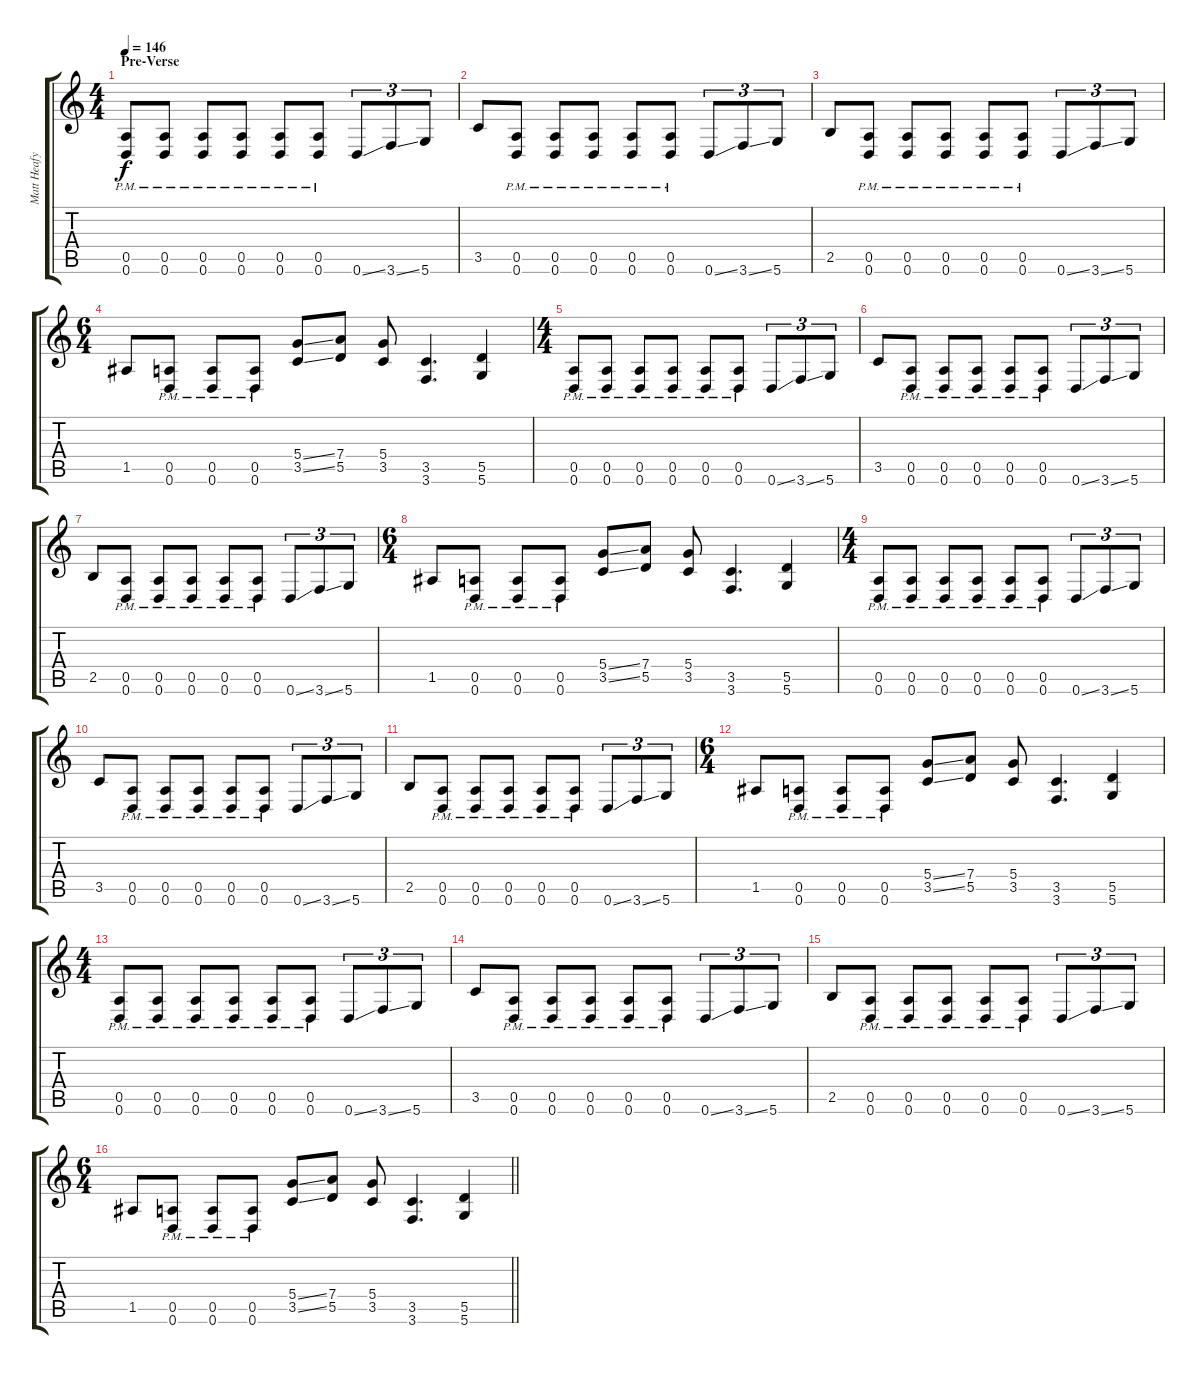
\track ("Matt Heafy Rhythm" "Matt Heafy") {instrument distortionguitar}
\staff {score tabs}
\tuning (E4 B3 G3 D3 A2 D2) {hide}
\ts (4 4)
\section ("" "Pre-Verse")
\tempo 146
\clef g2
\ks c
(0.5{pm} 0.6{pm}).8{dy f volume 13} (0.5{pm} 0.6{pm}).8 (0.5{pm} 0.6{pm}).8 (0.5{pm} 0.6{pm}).8 (0.5{pm} 0.6{pm}).8 (0.5{pm} 0.6{pm}).8 0.6{ss}.8{tu (3 2)} 3.6{ss}.8{tu (3 2)} 5.6.8{tu (3 2)} |
3.5.8 (0.5{pm} 0.6{pm}).8 (0.5{pm} 0.6{pm}).8 (0.5{pm} 0.6{pm}).8 (0.5{pm} 0.6{pm}).8 (0.5{pm} 0.6{pm}).8 0.6{ss}.8{tu (3 2)} 3.6{ss}.8{tu (3 2)} 5.6.8{tu (3 2)} |
2.5.8 (0.5{pm} 0.6{pm}).8 (0.5{pm} 0.6{pm}).8 (0.5{pm} 0.6{pm}).8 (0.5{pm} 0.6{pm}).8 (0.5{pm} 0.6{pm}).8 0.6{ss}.8{tu (3 2)} 3.6{ss}.8{tu (3 2)} 5.6.8{tu (3 2)} |
\ts (6 4)
1.5.8 (0.5{pm} 0.6{pm}).8 (0.5{pm} 0.6{pm}).8 (0.5{pm} 0.6{pm}).8 (5.4{ss} 3.5{ss}).8 (7.4 5.5).8 (5.4 3.5).8 (3.5 3.6).4{d} (5.5 5.6).4 |
\ts (4 4)
(0.5{pm} 0.6{pm}).8 (0.5{pm} 0.6{pm}).8 (0.5{pm} 0.6{pm}).8 (0.5{pm} 0.6{pm}).8 (0.5{pm} 0.6{pm}).8 (0.5{pm} 0.6{pm}).8 0.6{ss}.8{tu (3 2)} 3.6{ss}.8{tu (3 2)} 5.6.8{tu (3 2)} |
3.5.8 (0.5{pm} 0.6{pm}).8 (0.5{pm} 0.6{pm}).8 (0.5{pm} 0.6{pm}).8 (0.5{pm} 0.6{pm}).8 (0.5{pm} 0.6{pm}).8 0.6{ss}.8{tu (3 2)} 3.6{ss}.8{tu (3 2)} 5.6.8{tu (3 2)} |
2.5.8 (0.5{pm} 0.6{pm}).8 (0.5{pm} 0.6{pm}).8 (0.5{pm} 0.6{pm}).8 (0.5{pm} 0.6{pm}).8 (0.5{pm} 0.6{pm}).8 0.6{ss}.8{tu (3 2)} 3.6{ss}.8{tu (3 2)} 5.6.8{tu (3 2)} |
\ts (6 4)
1.5.8 (0.5{pm} 0.6{pm}).8 (0.5{pm} 0.6{pm}).8 (0.5{pm} 0.6{pm}).8 (5.4{ss} 3.5{ss}).8 (7.4 5.5).8 (5.4 3.5).8 (3.5 3.6).4{d} (5.5 5.6).4 |
\ts (4 4)
(0.5{pm} 0.6{pm}).8 (0.5{pm} 0.6{pm}).8 (0.5{pm} 0.6{pm}).8 (0.5{pm} 0.6{pm}).8 (0.5{pm} 0.6{pm}).8 (0.5{pm} 0.6{pm}).8 0.6{ss}.8{tu (3 2)} 3.6{ss}.8{tu (3 2)} 5.6.8{tu (3 2)} |
3.5.8 (0.5{pm} 0.6{pm}).8 (0.5{pm} 0.6{pm}).8 (0.5{pm} 0.6{pm}).8 (0.5{pm} 0.6{pm}).8 (0.5{pm} 0.6{pm}).8 0.6{ss}.8{tu (3 2)} 3.6{ss}.8{tu (3 2)} 5.6.8{tu (3 2)} |
2.5.8 (0.5{pm} 0.6{pm}).8 (0.5{pm} 0.6{pm}).8 (0.5{pm} 0.6{pm}).8 (0.5{pm} 0.6{pm}).8 (0.5{pm} 0.6{pm}).8 0.6{ss}.8{tu (3 2)} 3.6{ss}.8{tu (3 2)} 5.6.8{tu (3 2)} |
\ts (6 4)
1.5.8 (0.5{pm} 0.6{pm}).8 (0.5{pm} 0.6{pm}).8 (0.5{pm} 0.6{pm}).8 (5.4{ss} 3.5{ss}).8 (7.4 5.5).8 (5.4 3.5).8 (3.5 3.6).4{d} (5.5 5.6).4 |
\ts (4 4)
(0.5{pm} 0.6{pm}).8 (0.5{pm} 0.6{pm}).8 (0.5{pm} 0.6{pm}).8 (0.5{pm} 0.6{pm}).8 (0.5{pm} 0.6{pm}).8 (0.5{pm} 0.6{pm}).8 0.6{ss}.8{tu (3 2)} 3.6{ss}.8{tu (3 2)} 5.6.8{tu (3 2)} |
3.5.8 (0.5{pm} 0.6{pm}).8 (0.5{pm} 0.6{pm}).8 (0.5{pm} 0.6{pm}).8 (0.5{pm} 0.6{pm}).8 (0.5{pm} 0.6{pm}).8 0.6{ss}.8{tu (3 2)} 3.6{ss}.8{tu (3 2)} 5.6.8{tu (3 2)} |
2.5.8 (0.5{pm} 0.6{pm}).8 (0.5{pm} 0.6{pm}).8 (0.5{pm} 0.6{pm}).8 (0.5{pm} 0.6{pm}).8 (0.5{pm} 0.6{pm}).8 0.6{ss}.8{tu (3 2)} 3.6{ss}.8{tu (3 2)} 5.6.8{tu (3 2)} |
\ts (6 4)
\barLineRight lightlight
1.5.8 (0.5{pm} 0.6{pm}).8 (0.5{pm} 0.6{pm}).8 (0.5{pm} 0.6{pm}).8 (5.4{ss} 3.5{ss}).8 (7.4 5.5).8 (5.4 3.5).8 (3.5 3.6).4{d} (5.5 5.6).4
